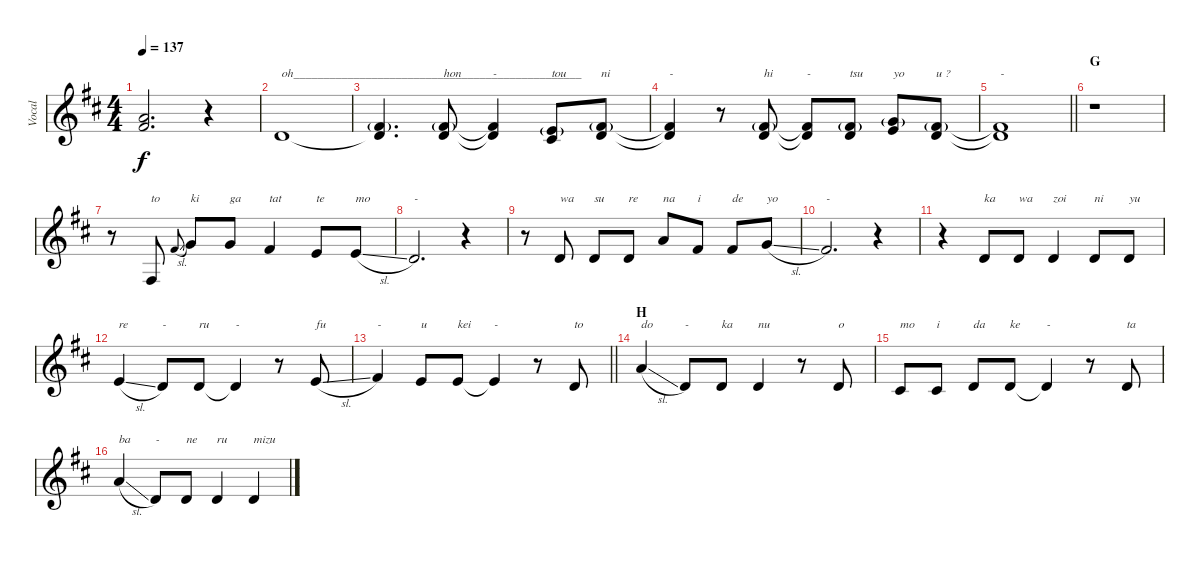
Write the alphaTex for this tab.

\track ("Vocal" "Vocal") {instrument clarinet}
\staff {score}
\tuning (E4 B3 G3 D3 A2 E2) {hide}
\ts (4 4)
\tempo 137
\clef g2
\ks d
(5.1{t} 7.2{t}).2{d dy f} r.4 |
3.2.1{txt "oh________________________________________________"} |
(2.1{g} 3.2{t}).4{d} (2.1{g} 3.2).8{txt "hon"} (2.1{t} 3.2{t}).4{txt "-"} (0.1{g} 2.2).8{txt "tou"} (2.1{g} 3.2).8{txt "ni"} |
(2.1{t} 3.2{t}).4{txt "-"} r.8 (2.1{g} 3.2).8{txt "hi"} (2.1{t} 3.2{t}).8{txt "-"} (2.1{g} 3.2).8{txt "tsu"} (3.1{g} 5.2).8{txt "yo"} (2.1{g} 3.2).8{txt "u ?"} |
\barLineRight lightlight
(2.1{t} 3.2{t}).1{txt "-"} |
\section ("" "G")
r.1 |
r.8 4.4.8{txt "to"} 2.1{sl}.8{gr onbeat} 3.1.8{txt "ki"} 3.1.8{txt "ga"} 2.1.4{txt "tat"} 0.1.8{txt "te"} 5.2{sl}.8{txt "mo"} |
3.2.2{d txt "-"} r.4 |
r.8 3.2.8{txt "wa"} 3.2.8{txt "su"} 3.2.8{txt "re"} 5.1.8{txt "na"} 2.1.8{txt "i"} 2.1.8{txt "de"} 3.1{sl}.8{txt "yo"} |
2.1.2{d txt "-"} r.4 |
r.4 3.2.8{txt "ka"} 3.2.8{txt "wa"} 3.2.4{txt "zoi"} 3.2.8{txt "ni"} 3.2.8{txt "yu"} |
5.2{sl}.4{txt "re"} 3.2.8{txt "-"} 3.2.8{txt "ru"} 3.2{t}.4{txt "-"} r.8 0.1{sl}.8{txt "fu"} |
\barLineRight lightlight
2.1.4{txt "-"} 0.1.8{txt "u"} 0.1.8{txt "kei"} 0.1{t}.4{txt "-"} r.8 3.2.8{txt "to"} |
\section ("" "H")
10.2{sl}.4{txt "do"} 3.2.8{txt "-"} 3.2.8{txt "ka"} 3.2.4{txt "nu"} r.8 3.2.8{txt "o"} |
2.2.8{txt "mo"} 2.2.8{txt "i"} 3.2.8{txt "da"} 3.2.8{txt "ke"} 3.2{t}.4{txt "-"} r.8 3.2.8{txt "ta"} |
10.2{sl}.4{txt "ba"} 3.2.8{txt "-"} 3.2.8{txt "ne"} 3.2.4{txt "ru"} 3.2.4{txt "mizu"}
